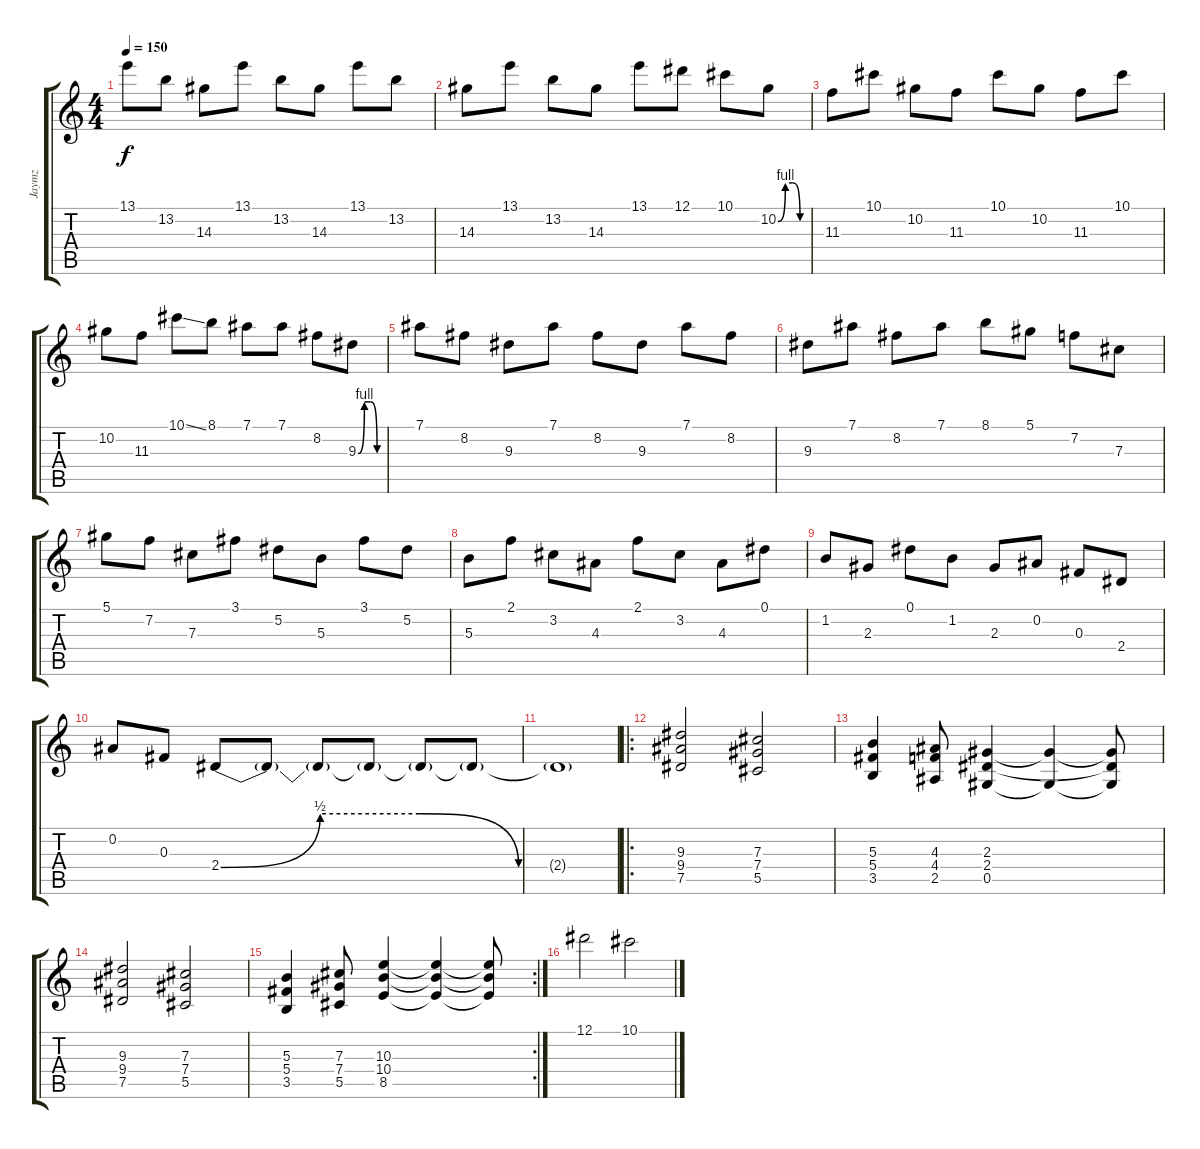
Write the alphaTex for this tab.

\track ("Jaymz" "Jaymz") {instrument overdrivenguitar}
\staff {score tabs}
\tuning (Eb4 Bb3 Gb3 Db3 Ab2 Eb2) {hide}
\ts (4 4)
\tempo 150
\clef g2
\ks c
13.1.8{dy f} 13.2.8 14.3.8 13.1.8 13.2.8 14.3.8 13.1.8 13.2.8 |
14.3.8 13.1.8 13.2.8 14.3.8 13.1.8 12.1.8 10.1.8 10.2{be (custom 0 0 15 4 30 4 45 0 60 0)}.8 |
11.3.8 10.1.8 10.2.8 11.3.8 10.1.8 10.2.8 11.3.8 10.1.8 |
10.2.8 11.3.8 10.1{ss}.8 8.1.8 7.1.8 7.1.8 8.2.8 9.3{be (custom 0 0 15 4 30 4 45 0 60 0)}.8 |
7.1.8 8.2.8 9.3.8 7.1.8 8.2.8 9.3.8 7.1.8 8.2.8 |
9.3.8 7.1.8 8.2.8 7.1.8 8.1.8 5.1.8 7.2.8 7.3.8 |
5.1.8 7.2.8 7.3.8 3.1.8 5.2.8 5.3.8 3.1.8 5.2.8 |
5.3.8 2.1.8 3.2.8 4.3.8 2.1.8 3.2.8 4.3.8 0.1.8 |
1.2.8 2.3.8 0.1.8 1.2.8 2.3.8 0.2.8 0.3.8 2.4.8 |
0.2.8 0.3.8 2.4{be (custom 0 0 15 2 30 2 45 0 60 0)}.8 2.4{t}.8 2.4{t}.8 2.4{t}.8 2.4{t}.8 2.4{t}.8 |
2.4{t}.1 |
\ro
(9.3 9.4 7.5).2 (7.3 7.4 5.5).2 |
(5.3 5.4 3.5).4 (4.3 4.4 2.5).8 (2.3 2.4 0.5).4 (2.3{t} 0.5{t}).4 (2.3{t} 2.4{t} 0.5{t}).8 |
(9.3 9.4 7.5).2 (7.3 7.4 5.5).2 |
\rc 2
(5.3 5.4 3.5).4 (7.3 7.4 5.5).8 (10.3 10.4 8.5).4 (10.3{t} 10.4{t} 8.5{t}).4 (10.3{t} 10.4{t} 8.5{t}).8 |
12.1.2 10.1.2
